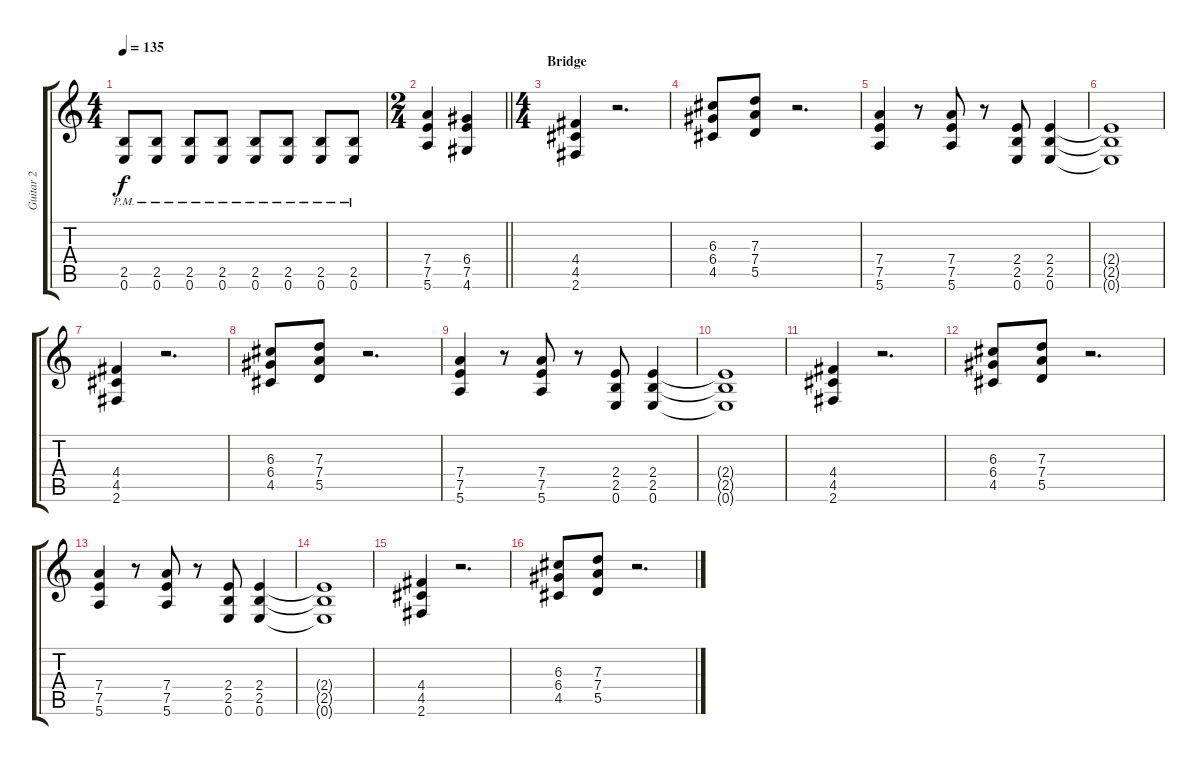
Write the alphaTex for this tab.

\track ("Guitar 2" "Guitar 2") {instrument overdrivenguitar}
\staff {score tabs}
\tuning (E4 B3 G3 D3 A2 E2) {hide}
\ts (4 4)
\tempo 135
\clef g2
\ks c
(2.5{pm} 0.6{pm}).8{dy f} (2.5{pm} 0.6{pm}).8 (2.5{pm} 0.6{pm}).8 (2.5{pm} 0.6{pm}).8 (2.5{pm} 0.6{pm}).8 (2.5{pm} 0.6{pm}).8 (2.5{pm} 0.6{pm}).8 (2.5{pm} 0.6{pm}).8 |
\ts (2 4)
\barLineRight lightlight
(7.4 7.5 5.6).4 (6.4 7.5 4.6).4 |
\ts (4 4)
\section ("" "Bridge")
(4.4 4.5 2.6).4 r.2{d} |
(6.3 6.4 4.5).8 (7.3 7.4 5.5).8 r.2{d} |
(7.4 7.5 5.6).4 r.8 (7.4 7.5 5.6).8 r.8 (2.4 2.5 0.6).8 (2.4 2.5 0.6).4 |
(2.4{t} 2.5{t} 0.6{t}).1 |
(4.4 4.5 2.6).4 r.2{d} |
(6.3 6.4 4.5).8 (7.3 7.4 5.5).8 r.2{d} |
(7.4 7.5 5.6).4 r.8 (7.4 7.5 5.6).8 r.8 (2.4 2.5 0.6).8 (2.4 2.5 0.6).4 |
(2.4{t} 2.5{t} 0.6{t}).1 |
(4.4 4.5 2.6).4 r.2{d} |
(6.3 6.4 4.5).8 (7.3 7.4 5.5).8 r.2{d} |
(7.4 7.5 5.6).4 r.8 (7.4 7.5 5.6).8 r.8 (2.4 2.5 0.6).8 (2.4 2.5 0.6).4 |
(2.4{t} 2.5{t} 0.6{t}).1 |
(4.4 4.5 2.6).4 r.2{d} |
(6.3 6.4 4.5).8 (7.3 7.4 5.5).8 r.2{d}
